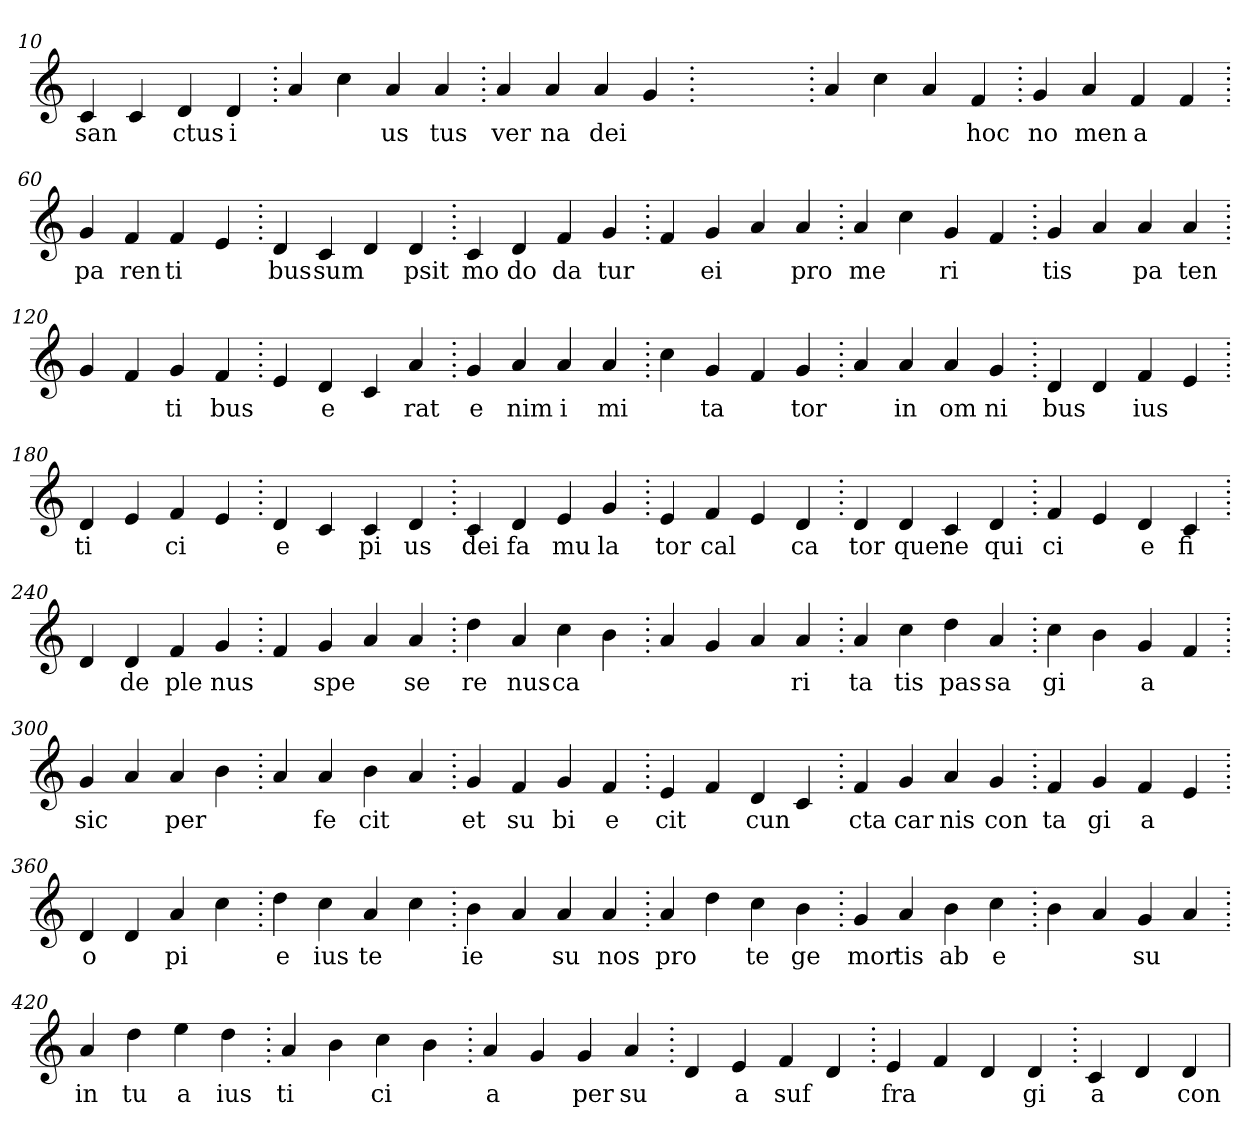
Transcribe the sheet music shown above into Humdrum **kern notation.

**kern	**text
*part1	*part1
*staff1	*staff1
*clefG2	*
=10.	=10.
4c	san
4c	.
4d	ctus
4d	i
=20.	=20.
4a	.
4cc	.
4a	us
4a	tus
=30.	=30.
4a	ver
4a	na
4a	dei
4g	.
=40.	=40.
1ryy	.
=40.	=40.
4a	.
4cc	.
4a	.
4f	hoc
=50.	=50.
4g	no
4a	men
4f	a
4f	.
=60.	=60.
4g	pa
4f	ren
4f	ti
4e	.
=70.	=70.
4d	bus
4c	sum
4d	.
4d	psit
=80.	=80.
4c	mo
4d	do
4f	da
4g	tur
=90.	=90.
4f	.
4g	ei
4a	.
4a	pro
=100.	=100.
4a	me
4cc	.
4g	ri
4f	.
=110.	=110.
4g	tis
4a	.
4a	pa
4a	ten
=120.	=120.
4g	.
4f	.
4g	ti
4f	bus
=130.	=130.
4e	.
4d	e
4c	.
4a	rat
=140.	=140.
4g	e
4a	nim
4a	i
4a	mi
=150.	=150.
4cc	.
4g	ta
4f	.
4g	tor
=160.	=160.
4a	.
4a	in
4a	om
4g	ni
=170.	=170.
4d	bus
4d	.
4f	ius
4e	.
=180.	=180.
4d	ti
4e	.
4f	ci
4e	.
=190.	=190.
4d	e
4c	.
4c	pi
4d	us
=200.	=200.
4c	dei
4d	fa
4e	mu
4g	la
=210.	=210.
4e	tor
4f	cal
4e	.
4d	ca
=220.	=220.
4d	tor
4d	que
4c	ne
4d	qui
=230.	=230.
4f	ci
4e	.
4d	e
4c	fi
=240.	=240.
4d	.
4d	de
4f	ple
4g	nus
=250.	=250.
4f	.
4g	spe
4a	.
4a	se
=260.	=260.
4dd	re
4a	nus
4cc	ca
4b	.
=270.	=270.
4a	.
4g	.
4a	.
4a	ri
=280.	=280.
4a	ta
4cc	tis
4dd	pas
4a	sa
=290.	=290.
4cc	gi
4b	.
4g	a
4f	.
=300.	=300.
4g	sic
4a	.
4a	per
4b	.
=310.	=310.
4a	.
4a	fe
4b	cit
4a	.
=320.	=320.
4g	et
4f	su
4g	bi
4f	e
=330.	=330.
4e	cit
4f	.
4d	cun
4c	.
=340.	=340.
4f	cta
4g	car
4a	nis
4g	con
=350.	=350.
4f	ta
4g	gi
4f	a
4e	.
=360.	=360.
4d	o
4d	.
4a	pi
4cc	.
=370.	=370.
4dd	e
4cc	ius
4a	te
4cc	.
=380.	=380.
4b	ie
4a	.
4a	su
4a	nos
=390.	=390.
4a	pro
4dd	.
4cc	te
4b	ge
=400.	=400.
4g	mor
4a	tis
4b	ab
4cc	e
=410.	=410.
4b	.
4a	.
4g	su
4a	.
=420.	=420.
4a	in
4dd	tu
4ee	a
4dd	ius
=430.	=430.
4a	ti
4b	.
4cc	ci
4b	.
=440.	=440.
4a	a
4g	.
4g	per
4a	su
=450.	=450.
4d	.
4e	a
4f	suf
4d	.
=460.	=460.
4e	fra
4f	.
4d	.
4d	gi
=470.	=470.
4c	a
4d	.
4d	con
=	=
*-	*-
